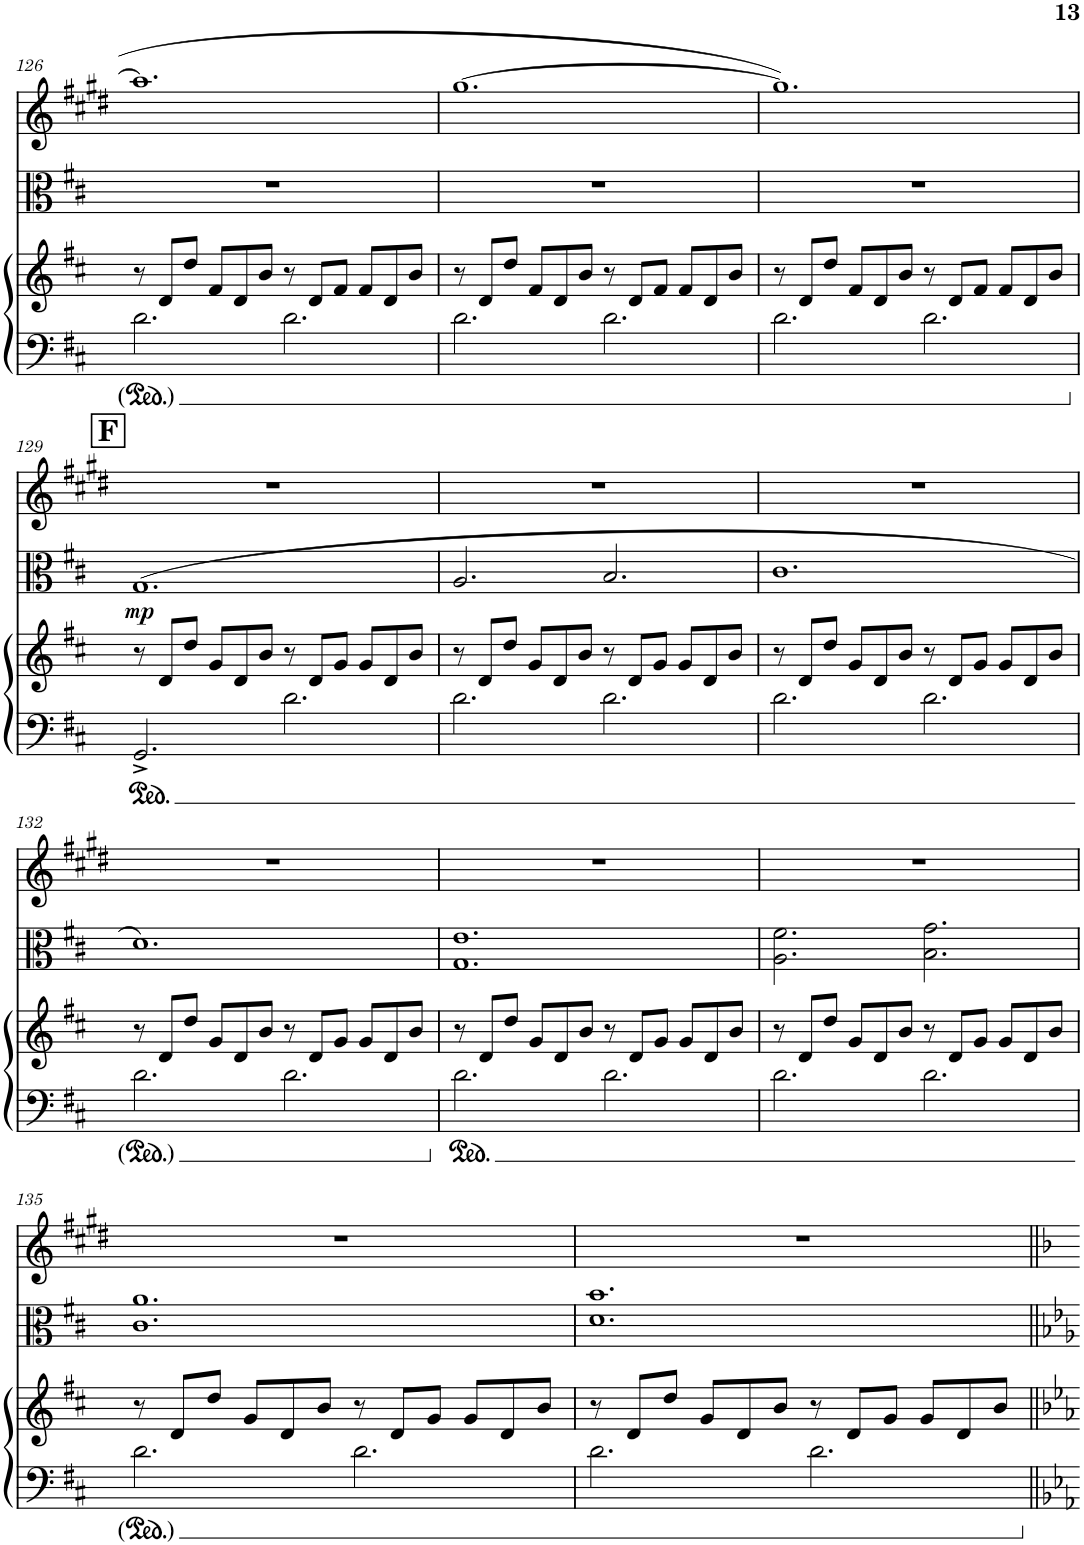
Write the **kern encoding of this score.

**kern	**kern	**kern	**dynam	**kern
*part3	*part3	*part2	*part2	*part1
*staff4	*staff3	*staff2	*staff2	*staff1
*I"Piano	*	*I"Viola	*	*I"Clarinet in Bb
*I'Pno	*	*I'Vla	*	*I'Cl
!!LO:PB:g=z
*clefF4	*clefG2	*clefC3	*	*clefG2
*	*	*	*	*Trd1c2
*k[f#c#]	*k[f#c#]	*k[f#c#]	*	*k[f#c#g#d#]
*M12/8	*M12/8	*M12/8	*	*M12/8
=126	=126	=126	=126	=126
2.d\	8r	1.r	.	1.aa]
.	8d/L	.	.	.
.	8dd/J	.	.	.
.	8f#/L	.	.	.
.	8d/	.	.	.
.	8b/J	.	.	.
2.d\	8r	.	.	.
.	8d/L	.	.	.
.	8f#/J	.	.	.
.	8f#/L	.	.	.
.	8d/	.	.	.
.	8b/J	.	.	.
=127	=127	=127	=127	=127
2.d\	8r	1.r	.	[1.gg#
.	8d/L	.	.	.
.	8dd/J	.	.	.
.	8f#/L	.	.	.
.	8d/	.	.	.
.	8b/J	.	.	.
2.d\	8r	.	.	.
.	8d/L	.	.	.
.	8f#/J	.	.	.
.	8f#/L	.	.	.
.	8d/	.	.	.
.	8b/J	.	.	.
=128	=128	=128	=128	=128
2.d\	8r	1.r	.	1.gg#]
.	8d/L	.	.	.
.	8dd/J	.	.	.
.	8f#/L	.	.	.
.	8d/	.	.	.
.	8b/J	.	.	.
2.d\	8r	.	.	.
.	8d/L	.	.	.
.	8f#/J	.	.	.
.	8f#/L	.	.	.
.	8d/	.	.	.
.	8b/J	.	.	.
!!LO:LB:g=z
!!LO:REH:place=s1:a:B:cj:fs=14:t=F
=129	=129	=129	=129	=129
!	!	!	!LO:DY:b	!
2.GG^/	8r	(1.G	mp	1.r
.	8d/L	.	.	.
.	8dd/J	.	.	.
.	8g/L	.	.	.
.	8d/	.	.	.
.	8b/J	.	.	.
2.d\	8r	.	.	.
.	8d/L	.	.	.
.	8g/J	.	.	.
.	8g/L	.	.	.
.	8d/	.	.	.
.	8b/J	.	.	.
=130	=130	=130	=130	=130
2.d\	8r	2.A/	.	1.r
.	8d/L	.	.	.
.	8dd/J	.	.	.
.	8g/L	.	.	.
.	8d/	.	.	.
.	8b/J	.	.	.
2.d\	8r	2.B/	.	.
.	8d/L	.	.	.
.	8g/J	.	.	.
.	8g/L	.	.	.
.	8d/	.	.	.
.	8b/J	.	.	.
=131	=131	=131	=131	=131
2.d\	8r	1.c#	.	1.r
.	8d/L	.	.	.
.	8dd/J	.	.	.
.	8g/L	.	.	.
.	8d/	.	.	.
.	8b/J	.	.	.
2.d\	8r	.	.	.
.	8d/L	.	.	.
.	8g/J	.	.	.
.	8g/L	.	.	.
.	8d/	.	.	.
.	8b/J	.	.	.
!!LO:LB:g=z
=132	=132	=132	=132	=132
2.d\	8r	1.d)	.	1.r
.	8d/L	.	.	.
.	8dd/J	.	.	.
.	8g/L	.	.	.
.	8d/	.	.	.
.	8b/J	.	.	.
2.d\	8r	.	.	.
.	8d/L	.	.	.
.	8g/J	.	.	.
.	8g/L	.	.	.
.	8d/	.	.	.
.	8b/J	.	.	.
=133	=133	=133	=133	=133
2.d\	8r	1.G 1.e	.	1.r
.	8d/L	.	.	.
.	8dd/J	.	.	.
.	8g/L	.	.	.
.	8d/	.	.	.
.	8b/J	.	.	.
2.d\	8r	.	.	.
.	8d/L	.	.	.
.	8g/J	.	.	.
.	8g/L	.	.	.
.	8d/	.	.	.
.	8b/J	.	.	.
=134	=134	=134	=134	=134
2.d\	8r	2.A\ 2.f#\	.	1.r
.	8d/L	.	.	.
.	8dd/J	.	.	.
.	8g/L	.	.	.
.	8d/	.	.	.
.	8b/J	.	.	.
2.d\	8r	2.B\ 2.g\	.	.
.	8d/L	.	.	.
.	8g/J	.	.	.
.	8g/L	.	.	.
.	8d/	.	.	.
.	8b/J	.	.	.
!!LO:LB:g=z
=135	=135	=135	=135	=135
2.d\	8r	1.c# 1.a	.	1.r
.	8d/L	.	.	.
.	8dd/J	.	.	.
.	8g/L	.	.	.
.	8d/	.	.	.
.	8b/J	.	.	.
2.d\	8r	.	.	.
.	8d/L	.	.	.
.	8g/J	.	.	.
.	8g/L	.	.	.
.	8d/	.	.	.
.	8b/J	.	.	.
=136	=136	=136	=136	=136
2.d\	8r	1.d 1.b	.	1.r
.	8d/L	.	.	.
.	8dd/J	.	.	.
.	8g/L	.	.	.
.	8d/	.	.	.
.	8b/J	.	.	.
2.d\	8r	.	.	.
.	8d/L	.	.	.
.	8g/J	.	.	.
.	8g/L	.	.	.
.	8d/	.	.	.
.	8b/J	.	.	.
=||	=||	=||	=||	=||
*-	*-	*-	*-	*-
